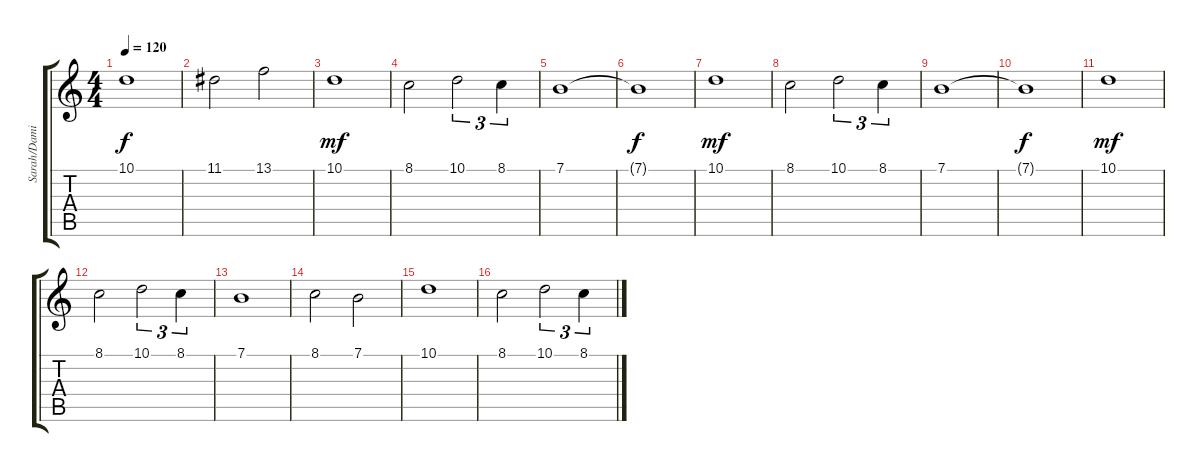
\track ("Sarah/Damien (Choir/Keyb)" "Sarah/Dami") {instrument pad4choir}
\staff {score tabs}
\tuning (E4 B3 G3 D3 A2 D2) {hide}
\ts (4 4)
\tempo 120
\clef g2
\ks c
10.1.1{dy f} |
11.1.2 13.1.2 |
10.1.1{dy mf} |
8.1.2 10.1.2{tu (3 2)} 8.1.4{tu (3 2)} |
7.1.1 |
7.1{t}.1{dy f} |
10.1.1{dy mf} |
8.1.2 10.1.2{tu (3 2)} 8.1.4{tu (3 2)} |
7.1.1 |
7.1{t}.1{dy f} |
10.1.1{dy mf} |
8.1.2 10.1.2{tu (3 2)} 8.1.4{tu (3 2)} |
7.1.1 |
8.1.2 7.1.2 |
10.1.1 |
8.1.2 10.1.2{tu (3 2)} 8.1.4{tu (3 2)}
